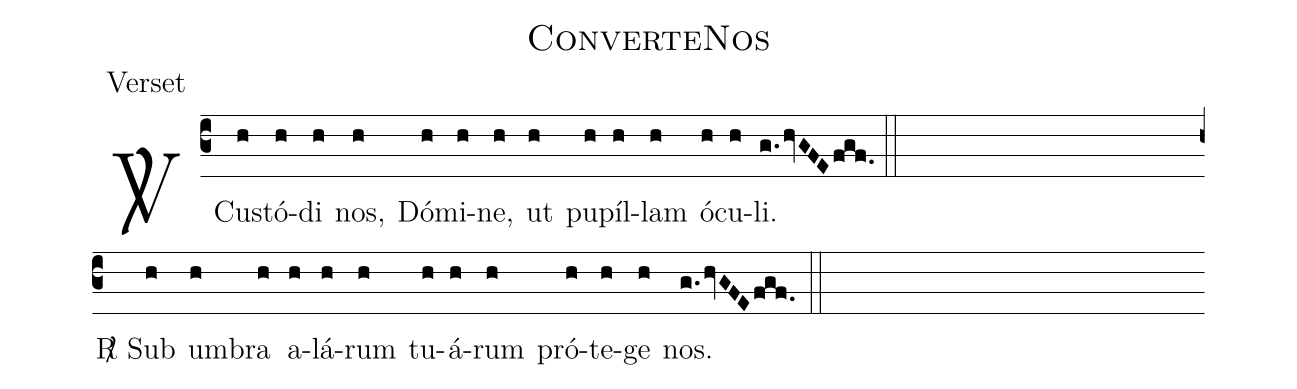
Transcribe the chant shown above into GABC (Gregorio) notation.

name:ConverteNos;
office-part:Verset;
%%
(c3)
<sp>V/</sp> Cu(h)stó(h)di(h) nos,(h) Dó(h)mi(h)ne,(h) ut(h) pu(h)píl(h)lam(h) ó(h)cu(h)li.(g.hvGFEfgf.) (::)
(Z)
<sp>R/</sp> Sub(h) um(h)bra(h) a(h)lá(h)rum(h) tu(h)á(h)rum(h) pró(h)te(h)ge(h) nos.(g.hvGFEfgf.) (::)
